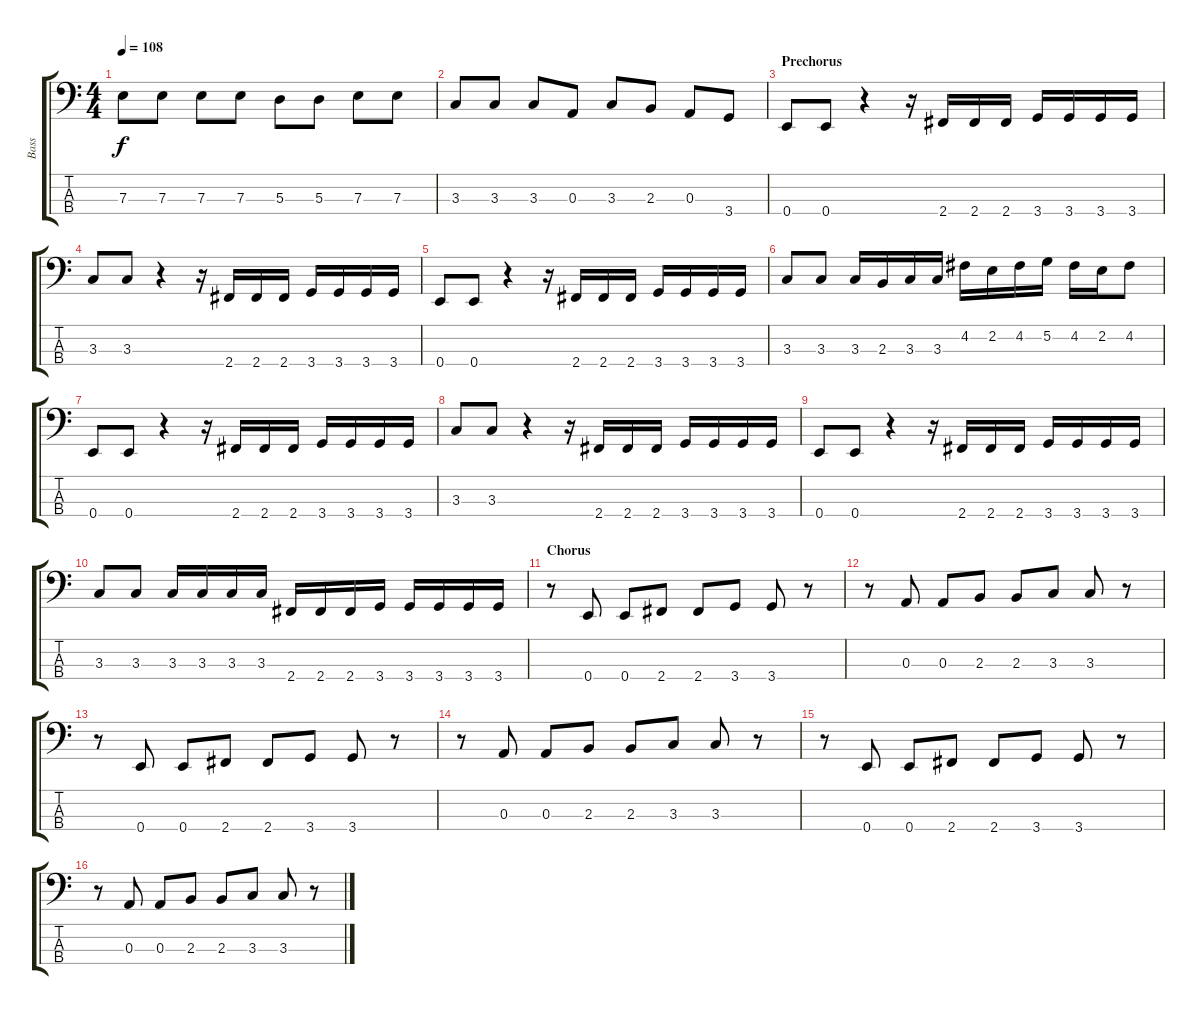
\track ("Bass" "Bass") {instrument electricbassfinger}
\staff {score tabs}
\tuning (G2 D2 A1 E1) {hide}
\ts (4 4)
\tempo 108
\clef f4
\ks c
7.3.8{dy f} 7.3.8 7.3.8 7.3.8 5.3.8 5.3.8 7.3.8 7.3.8 |
3.3.8 3.3.8 3.3.8 0.3.8 3.3.8 2.3.8 0.3.8 3.4.8 |
\section ("" "Prechorus")
0.4.8 0.4.8 r.4 r.16 2.4.16 2.4.16 2.4.16 3.4.16 3.4.16 3.4.16 3.4.16 |
3.3.8 3.3.8 r.4 r.16 2.4.16 2.4.16 2.4.16 3.4.16 3.4.16 3.4.16 3.4.16 |
0.4.8 0.4.8 r.4 r.16 2.4.16 2.4.16 2.4.16 3.4.16 3.4.16 3.4.16 3.4.16 |
3.3.8 3.3.8 3.3.16 2.3.16 3.3.16 3.3.16 4.2.16 2.2.16 4.2.16 5.2.16 4.2.16 2.2.16 4.2.8 |
0.4.8 0.4.8 r.4 r.16 2.4.16 2.4.16 2.4.16 3.4.16 3.4.16 3.4.16 3.4.16 |
3.3.8 3.3.8 r.4 r.16 2.4.16 2.4.16 2.4.16 3.4.16 3.4.16 3.4.16 3.4.16 |
0.4.8 0.4.8 r.4 r.16 2.4.16 2.4.16 2.4.16 3.4.16 3.4.16 3.4.16 3.4.16 |
3.3.8 3.3.8 3.3.16 3.3.16 3.3.16 3.3.16 2.4.16 2.4.16 2.4.16 3.4.16 3.4.16 3.4.16 3.4.16 3.4.16 |
\section ("" "Chorus")
r.8 0.4.8 0.4.8 2.4.8 2.4.8 3.4.8 3.4.8 r.8 |
r.8 0.3.8 0.3.8 2.3.8 2.3.8 3.3.8 3.3.8 r.8 |
r.8 0.4.8 0.4.8 2.4.8 2.4.8 3.4.8 3.4.8 r.8 |
r.8 0.3.8 0.3.8 2.3.8 2.3.8 3.3.8 3.3.8 r.8 |
r.8 0.4.8 0.4.8 2.4.8 2.4.8 3.4.8 3.4.8 r.8 |
r.8 0.3.8 0.3.8 2.3.8 2.3.8 3.3.8 3.3.8 r.8
